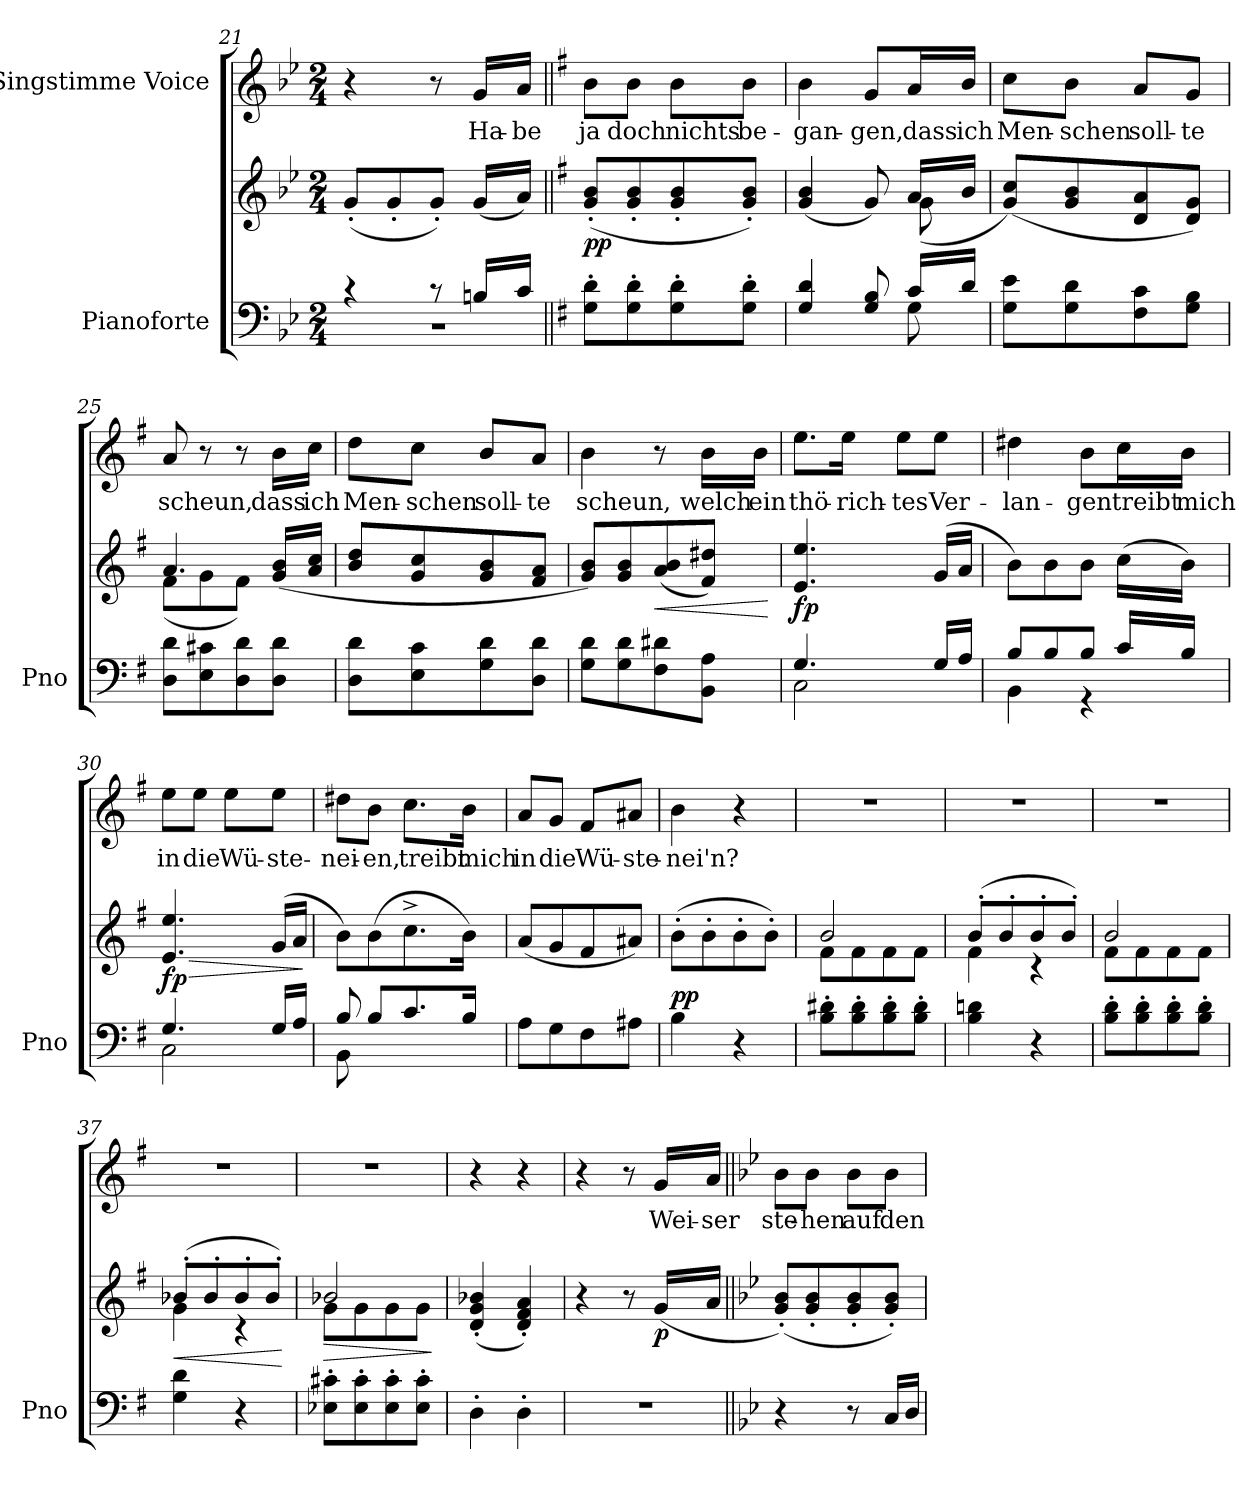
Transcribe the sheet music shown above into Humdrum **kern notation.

**kern	**kern	**dynam	**kern	**text
*part2	*part2	*part2	*part1	*part1
*staff3	*staff2	*staff2/3	*staff1	*staff1
*I"Pianoforte	*	*	*I"Singstimme Voice	*
*I'Pno	*	*	*	*
*clefF4	*clefG2	*	*clefG2	*
*k[b-e-]	*k[b-e-]	*	*k[b-e-]	*
*M2/4	*M2/4	*	*M2/4	*
=21	=21	=21	=21	=21
*^	*	*	*	*
4r	2r	(<8g'/L	.	4r	.
.	.	8g'/	.	.	.
8r	.	8g'/J)	.	8r	.
!	!	!	!	!	!LO:LY:b
16Bn/LL	.	(<16g/LL	.	16g/LL	Ha-
!	!	!	!	!	!LO:LY:b
16c/JJ	.	16a/JJ)	.	16a/JJ	-be
*v	*v	*	*	*	*
=22||	=22||	=22||	=22||	=22||
*k[f#]	*k[f#]	*	*k[f#]	*
!	!	!LO:DY:b	!	!LO:LY:b
8G\' 8d\'L	(<8g/' 8b/'L	pp	8b\L	ja
!	!	!	!	!LO:LY:b
8G\' 8d\'	8g/' 8b/'	.	8b\J	doch
!	!	!	!	!LO:LY:b
8G\' 8d\'	8g/' 8b/'	.	8b\L	nichts
!	!	!	!	!LO:LY:b
8G\' 8d\'J	8g/' 8b/'J)	.	8b\J	be-
=23	=23	=23	=23	=23
*^	*^	*	*	*
!	!	!	!	!	!	!LO:LY:b
4G/ 4d/	4.ryy	(>4g/ 4b/	4.ryy	.	4b\	-gan-
!	!	!	!	!	!	!LO:LY:b
8G/ 8B/	.	8g/)	.	.	8g/L	-gen,
!	!	!	!	!	!	!LO:LY:b
16c/LL	8G\	16a/LL	(<8g\	.	16a/L	dass
!	!	!	!	!	!	!LO:LY:b
16d/JJ	.	16b/JJ	.	.	16b/JJ	ich
*v	*v	*	*	*	*	*
*	*v	*v	*	*	*
=24	=24	=24	=24	=24
!	!	!	!	!LO:LY:b
8G\ 8e\L	(<8g/ 8cc/L)	.	8cc\L	Men-
!	!	!	!	!LO:LY:b
8G\ 8d\	8g/ 8b/	.	8b\J	-schen
!	!	!	!	!LO:LY:b
8F#\ 8c\	8d/ 8a/	.	8a/L	soll-
!	!	!	!	!LO:LY:b
8G\ 8B\J	8d/ 8g/J)	.	8g/J	-te
=25	=25	=25	=25	=25
*	*^	*	*	*
!	!	!	!	!	!LO:LY:b
8D\ 8d\L	4.a/	(<8f#\L	.	8a/	scheun,
8E\ 8c#X\	.	8g\	.	8r	.
8D\ 8d\	.	8f#\J)	.	8r	.
!	!	!	!	!	!LO:LY:b
8D\ 8d\J	(<16g/ 16b/LL	8ryy	.	16b\LL	dass
!	!	!	!	!	!LO:LY:b
.	16a/ 16cc/JJ	.	.	16cc\JJ	ich
*	*v	*v	*	*	*
!!LO:LB:g=z
=26	=26	=26	=26	=26
!	!	!	!	!LO:LY:b
8D\ 8d\L	8b/ 8dd/L	.	8dd\L	Men-
!	!	!	!	!LO:LY:b
8E\ 8c\	8g/ 8cc/	.	8cc\J	-schen
!	!	!	!	!LO:LY:b
8G\ 8d\	8g/ 8b/	.	8b/L	soll-
!	!	!	!	!LO:LY:b
8D\ 8d\J	8f#/ 8a/J	.	8a/J	-te
=27	=27	=27	=27	=27
!	!	!	!	!LO:LY:b
8G\ 8d\L	8g/ 8b/L)	.	4b\	scheun,
8G\ 8d\	8g/ 8b/	.	.	.
!	!	!LO:HP:b	!	!
8F#\ 8d#X\	(>8a/ 8b/	<	8r	.
!	!	!	!	!LO:LY:b
8BB\ 8A\J	8f#/ 8dd#X/J)	.	16b\LL	welch
!	!	!	!	!LO:LY:b
.	.	.	16b\JJ	ein
.	.	[	.	.
=28	=28	=28	=28	=28
*^	*	*	*	*
!	!	!	!LO:DY:b	!	!LO:LY:b
4.G/	2C\	4.e/ 4.ee/	fp	8.ee\L	thö-
!	!	!	!	!	!LO:LY:b
.	.	.	.	16ee\Jk	-rich-
!	!	!	!	!	!LO:LY:b
.	.	.	.	8ee\L	-tes
!	!	!	!	!	!LO:LY:b
16G/LL	.	(>16g/LL	.	8ee\J	Ver-
16A/JJ	.	16a/JJ	.	.	.
=29	=29	=29	=29	=29	=29
!	!	!	!	!	!LO:LY:b
8B/L	4BB\	8b\L)	.	4dd#X\	-lan-
8B/	.	8b\	.	.	.
!	!	!	!	!	!LO:LY:b
8B/J	4r	8b\J	.	8b\L	-gen
!	!	!	!	!	!LO:LY:b
16c/LL	.	(>16cc\LL	.	16cc\L	treibt
!	!	!	!	!	!LO:LY:b
16B/JJ	.	16b\JJ)	.	16b\JJ	mich
=30	=30	=30	=30	=30	=30
!	!	!	!LO:HP:b	!	!LO:LY:b
!	!	!	!LO:DY:n=1:b	!	!
4.G/	2C\	4.e/ 4.ee/	> fp	8ee\L	in
!	!	!	!	!	!LO:LY:b
.	.	.	.	8ee\J	die
!	!	!	!	!	!LO:LY:b
.	.	.	.	8ee\L	Wü-
!	!	!	!	!	!LO:LY:b
16G/LL	.	(>16g/LL	.	8ee\J	-ste-
16A/JJ	.	16a/JJ	.	.	.
*v	*v	*	*	*	*
.	.	]	.	.
!!LO:PB:g=z
=31	=31	=31	=31	=31
*^	*	*	*	*
!	!	!	!	!	!LO:LY:b
8B/	8BB\	8b\L)	.	8dd#X\L	-nei-
!	!	!	!	!	!LO:LY:b
8B/L	8ryy	(>8b\	.	8b\J	-en,
!	!	!	!	!	!LO:LY:b
8.c/	4ryy	8.cc^\	.	8.cc\L	treibt
!	!	!	!	!	!LO:LY:b
16B/Jk	.	16b\Jk)	.	16b\Jk	mich
*v	*v	*	*	*	*
!!LO:LB:g=z
=32	=32	=32	=32	=32
!	!	!	!	!LO:LY:b
8A\L	(<8a/L	.	8a/L	in
!	!	!	!	!LO:LY:b
8G\	8g/	.	8g/J	die
!	!	!	!	!LO:LY:b
8F#\	8f#/	.	8f#/L	Wü-
!	!	!	!	!LO:LY:b
8A#X\J	8a#X/J)	.	8a#X/J	-ste-
=33	=33	=33	=33	=33
!	!	!LO:DY:a=2	!	!LO:LY:b
4B\	(>8b'\L	pp	4b\	-nei'n?
.	8b'\	.	.	.
4r	8b'\	.	4r	.
.	8b'\J)	.	.	.
=34	=34	=34	=34	=34
*	*^	*	*	*
8B\' 8d#X\'L	2b/	8f#\L	.	2r	.
8B\' 8d#\'	.	8f#\	.	.	.
8B\' 8d#\'	.	8f#\	.	.	.
8B\' 8d#\'J	.	8f#\J	.	.	.
=35	=35	=35	=35	=35	=35
4B\ 4dn\	(>8b'/L	4f#\	.	2r	.
.	8b'/	.	.	.	.
4r	8b'/	4r	.	.	.
.	8b'/J)	.	.	.	.
!!LO:LB:g=z
=36	=36	=36	=36	=36	=36
8B\' 8d\'L	2b/	8f#\L	.	2r	.
8B\' 8d\'	.	8f#\	.	.	.
8B\' 8d\'	.	8f#\	.	.	.
8B\' 8d\'J	.	8f#\J	.	.	.
=37	=37	=37	=37	=37	=37
!	!	!	!LO:HP:b	!	!
4G\ 4d\	(>8b-X'/L	4g\	<	2r	.
.	8b-'/	.	.	.	.
4r	8b-'/	4r	.	.	.
.	8b-'/J)	.	.	.	.
*	*v	*v	*	*	*
.	.	[	.	.
=38	=38	=38	=38	=38
!	!	!LO:HP:b	!	!
*	*^	*	*	*
8E-X\' 8c#X\'L	2b-X/	8g\L	>	2r	.
8E-\' 8c#\'	.	8g\	.	.	.
8E-\' 8c#\'	.	8g\	.	.	.
8E-\' 8c#\'J	.	8g\J	.	.	.
*	*v	*v	*	*	*
.	.	]	.	.
=39	=39	=39	=39	=39
4D'\	(<4d/' 4g/' 4b-X/'	.	4r	.
4D'\	4d/' 4f#/' 4a/')	.	4r	.
=40	=40	=40	=40	=40
2r	4r	.	4r	.
.	8r	.	8r	.
!	!	!LO:DY:b	!	!LO:LY:b
.	(<16g/LL	p	16g/LL	Wei-
!	!	!	!	!LO:LY:b
.	16a/JJ	.	16a/JJ	-ser
!!LO:PB:g=z
=41||	=41||	=41||	=41||	=41||
*k[b-e-]	*k[b-e-]	*	*k[b-e-]	*
!	!	!	!	!LO:LY:b
4r	(<8g/' 8b-/'L)	.	8b-\L	ste-
!	!	!	!	!LO:LY:b
.	8g/' 8b-/'	.	8b-\J	-hen
!	!	!	!	!LO:LY:b
8r	8g/' 8b-/'	.	8b-\L	auf
!	!	!	!	!LO:LY:b
16C/LL	8g/' 8b-/'J)	.	8b-\J	den
16D/JJ	.	.	.	.
=	=	=	=	=
*-	*-	*-	*-	*-
